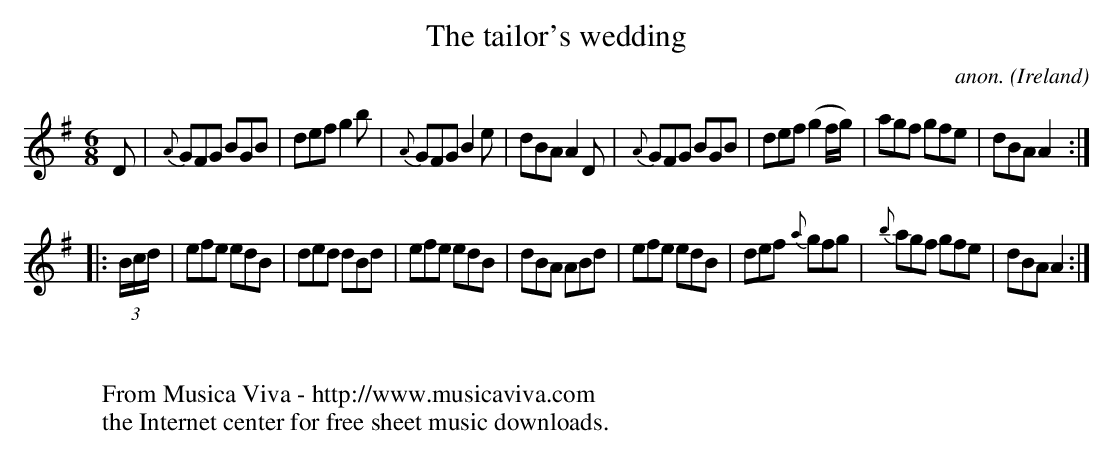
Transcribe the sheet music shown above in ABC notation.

X:1
T:The tailor's wedding
C:anon.
O:Ireland
M:6/8
L:1/8
K:G
D|{A}GFG BGB|def g2b|{A}GFG B2e|dBA A2D|{A}GFG BGB|def (g2f/g/)|agf gfe|dBA A2:|
|:(3B/c/d/|efe edB|ded dBd|efe edB|dBA ABd|efe edB|def {a}gfg|{b}agf gfe|dBA A2:|
W:
W:
W: From Musica Viva - http://www.musicaviva.com
W: the Internet center for free sheet music downloads.
